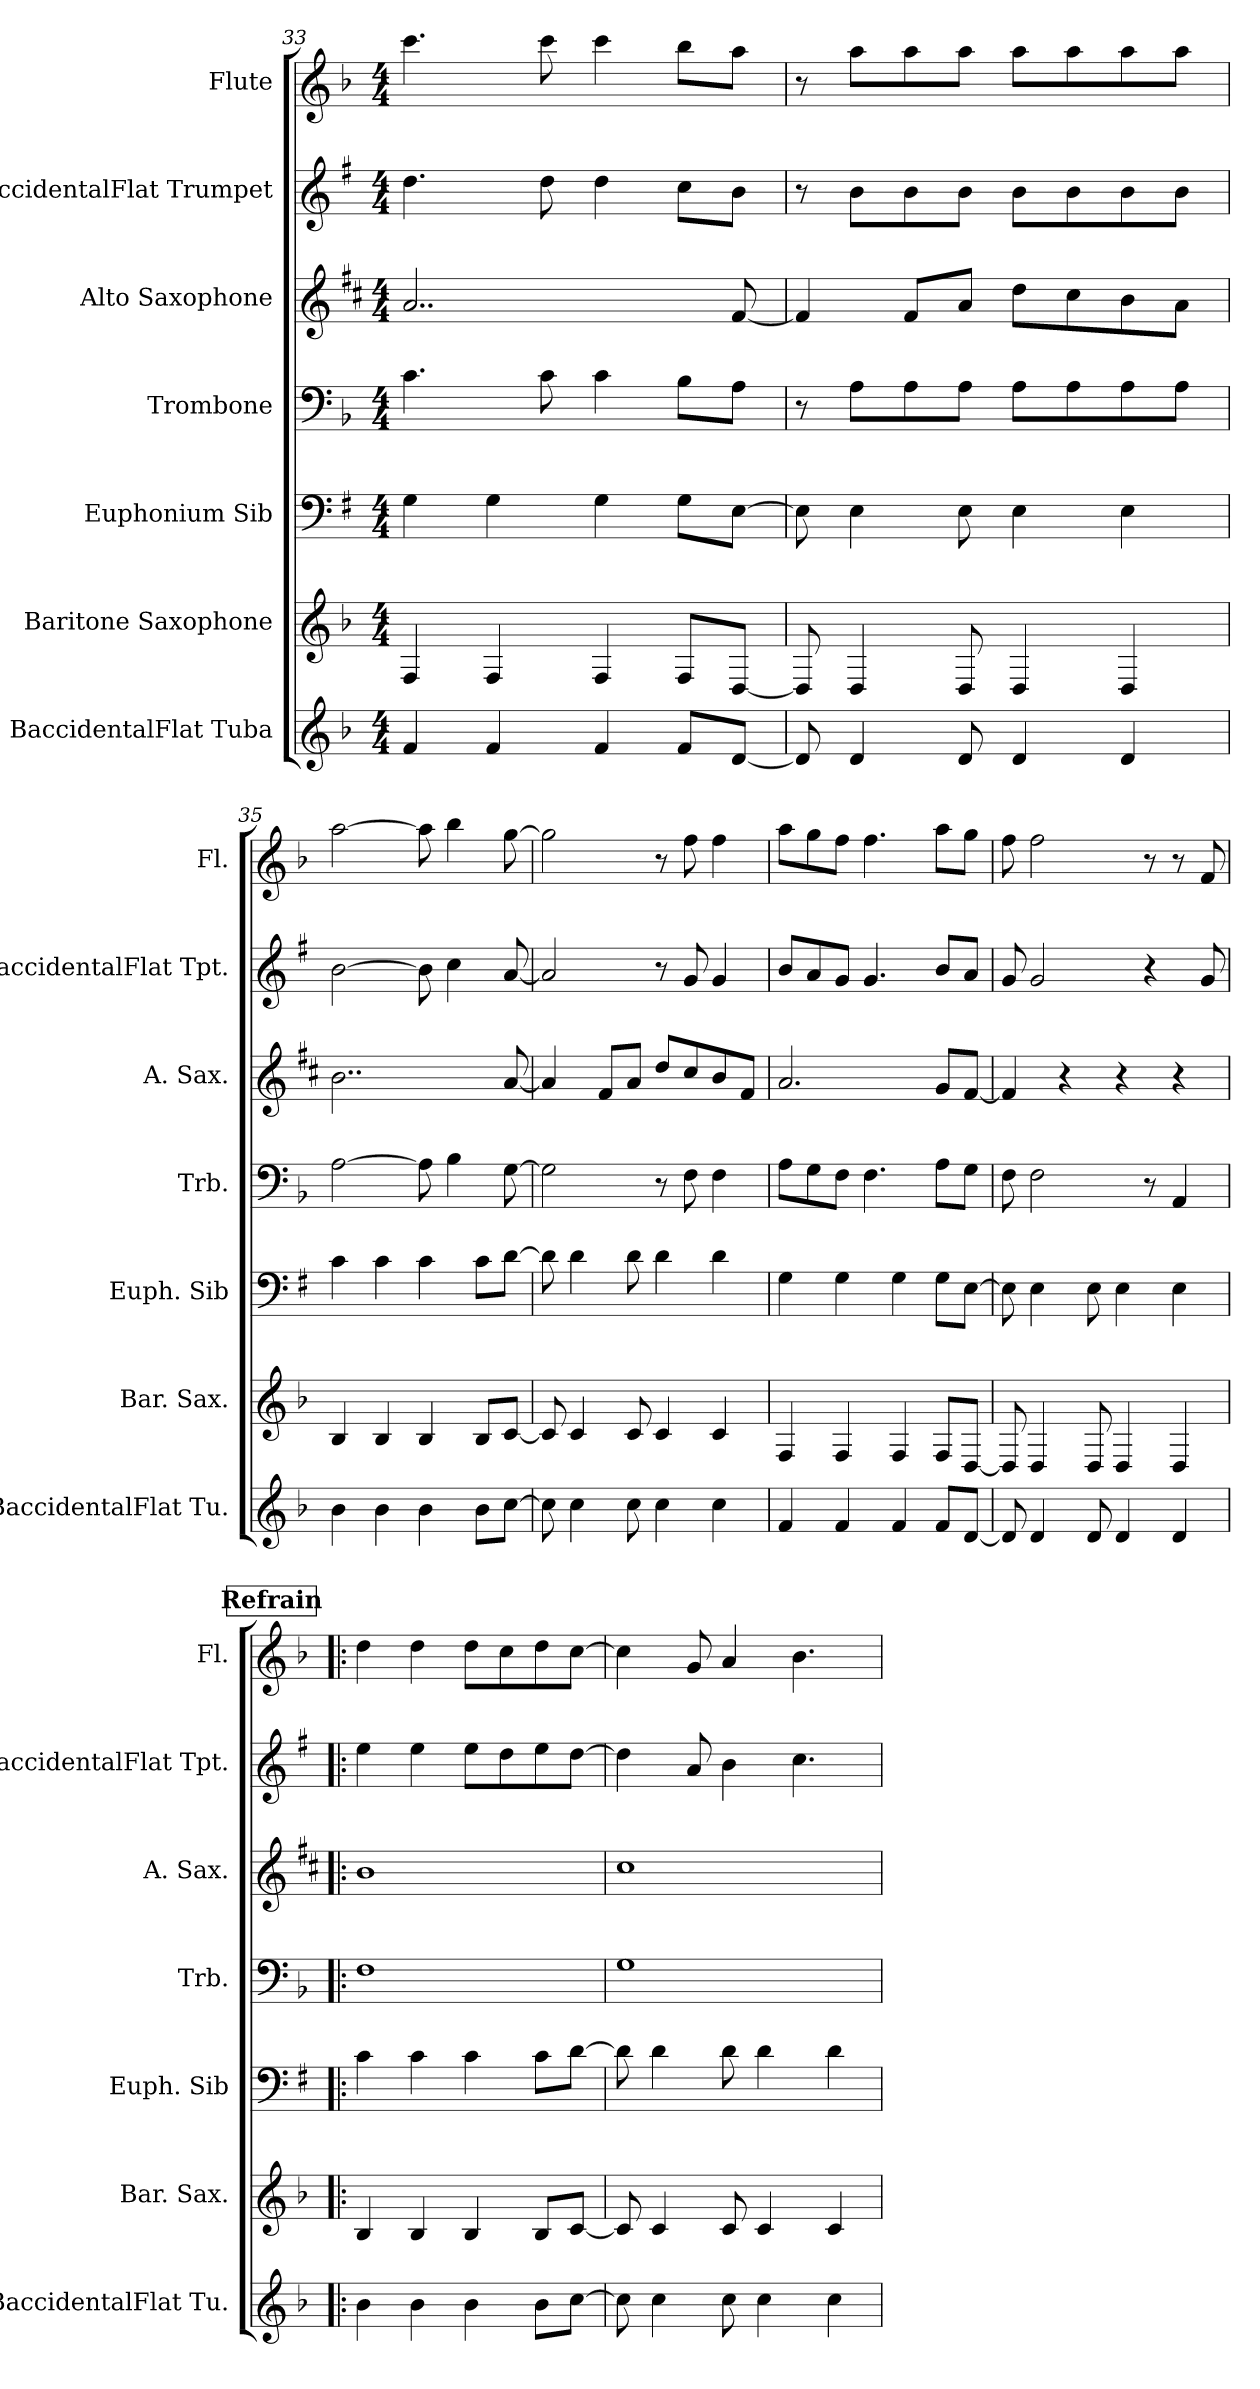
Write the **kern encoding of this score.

**kern	**kern	**kern	**kern	**kern	**kern	**kern
*part7	*part6	*part5	*part4	*part3	*part2	*part1
*staff7	*staff6	*staff5	*staff4	*staff3	*staff2	*staff1
*I"BaccidentalFlat Tuba	*I"Baritone Saxophone	*I"Euphonium Sib	*I"Trombone	*I"Alto Saxophone	*I"BaccidentalFlat Trumpet	*I"Flute
*I'BaccidentalFlat Tu.	*I'Bar. Sax.	*I'Euph. Sib	*I'Trb.	*I'A. Sax.	*I'BaccidentalFlat Tpt.	*I'Fl.
*clefG2	*clefG2	*clefF4	*clefF4	*clefG2	*clefG2	*clefG2
*ITrd15c26	*ITrd12c21	*ITrd1c2	*	*ITrd5c9	*ITrd1c2	*
*k[b-]	*k[b-]	*k[b-]	*k[b-]	*k[b-]	*k[b-]	*k[b-]
*M4/4	*M4/4	*M4/4	*M4/4	*M4/4	*M4/4	*M4/4
=33	=33	=33	=33	=33	=33	=33
4FF/	4FF/	4F\	4.c\	2..c/	4.cc\	4.ccc\
4FF/	4FF/	4F\	.	.	.	.
.	.	.	8c\	.	8cc\	8ccc\
4FF/	4FF/	4F\	4c\	.	4cc\	4ccc\
8FF/L	8FF/L	8F\L	8B-\L	.	8b-\L	8bb-\L
[8DD/J	[8DD/J	[8D\J	8A\J	[8A/	8a\J	8aa\J
=34	=34	=34	=34	=34	=34	=34
8DD/]	8DD/]	8D\]	8r	4A/]	8r	8r
4DD/	4DD/	4D\	8A\L	.	8a\L	8aa\L
.	.	.	8A\	8A/L	8a\	8aa\
8DD/	8DD/	8D\	8A\J	8c/J	8a\J	8aa\J
4DD/	4DD/	4D\	8A\L	8f\L	8a\L	8aa\L
.	.	.	8A\	8e\	8a\	8aa\
4DD/	4DD/	4D\	8A\	8d\	8a\	8aa\
.	.	.	8A\J	8c\J	8a\J	8aa\J
=35	=35	=35	=35	=35	=35	=35
4BB-\	4BB-/	4B-\	[2A\	2..d\	[2a\	[2aa\
4BB-\	4BB-/	4B-\	.	.	.	.
4BB-\	4BB-/	4B-\	8A\]	.	8a\]	8aa\]
.	.	.	4B-\	.	4b-\	4bb-\
8BB-\L	8BB-/L	8B-\L	.	.	.	.
[8C\J	[8C/J	[8c\J	[8G\	[8c/	[8g/	[8gg\
!!LO:LB:g=z
=36	=36	=36	=36	=36	=36	=36
8C\]	8C/]	8c\]	2G\]	4c/]	2g/]	2gg\]
4C\	4C/	4c\	.	.	.	.
.	.	.	.	8A/L	.	.
8C\	8C/	8c\	.	8c/J	.	.
4C\	4C/	4c\	8r	8f/L	8r	8r
.	.	.	8F\	8e/	8f/	8ff\
4C\	4C/	4c\	4F\	8d/	4f/	4ff\
.	.	.	.	8A/J	.	.
=37	=37	=37	=37	=37	=37	=37
4FF/	4FF/	4F\	8A\L	2.c/	8a/L	8aa\L
.	.	.	8G\	.	8g/	8gg\
4FF/	4FF/	4F\	8F\J	.	8f/J	8ff\J
.	.	.	4.F\	.	4.f/	4.ff\
4FF/	4FF/	4F\	.	.	.	.
8FF/L	8FF/L	8F\L	8A\L	8B-/L	8a/L	8aa\L
[8DD/J	[8DD/J	[8D\J	8G\J	[8A/J	8g/J	8gg\J
=38	=38	=38	=38	=38	=38	=38
8DD/]	8DD/]	8D\]	8F\	4A/]	8f/	8ff\
4DD/	4DD/	4D\	2F\	.	2f/	2ff\
.	.	.	.	4r	.	.
8DD/	8DD/	8D\	.	.	.	.
4DD/	4DD/	4D\	.	4r	.	.
.	.	.	8r	.	4r	8r
4DD/	4DD/	4D\	4AA/	4r	.	8r
.	.	.	.	.	8f/	8f/
!!LO:REH:place=s1:a:B:fs=14:t=Refrain
=39!|:	=39!|:	=39!|:	=39!|:	=39!|:	=39!|:	=39!|:
4BB-\	4BB-/	4B-\	1F	1d	4dd\	4dd\
4BB-\	4BB-/	4B-\	.	.	4dd\	4dd\
4BB-\	4BB-/	4B-\	.	.	8dd\L	8dd\L
.	.	.	.	.	8cc\	8cc\
8BB-\L	8BB-/L	8B-\L	.	.	8dd\	8dd\
[8C\J	[8C/J	[8c\J	.	.	[8cc\J	[8cc\J
!!LO:PB:g=z
=40	=40	=40	=40	=40	=40	=40
8C\]	8C/]	8c\]	1G	1e	4cc\]	4cc\]
4C\	4C/	4c\	.	.	.	.
.	.	.	.	.	8g/	8g/
8C\	8C/	8c\	.	.	4a\	4a/
4C\	4C/	4c\	.	.	.	.
.	.	.	.	.	4.b-\	4.b-\
4C\	4C/	4c\	.	.	.	.
=	=	=	=	=	=	=
*-	*-	*-	*-	*-	*-	*-
